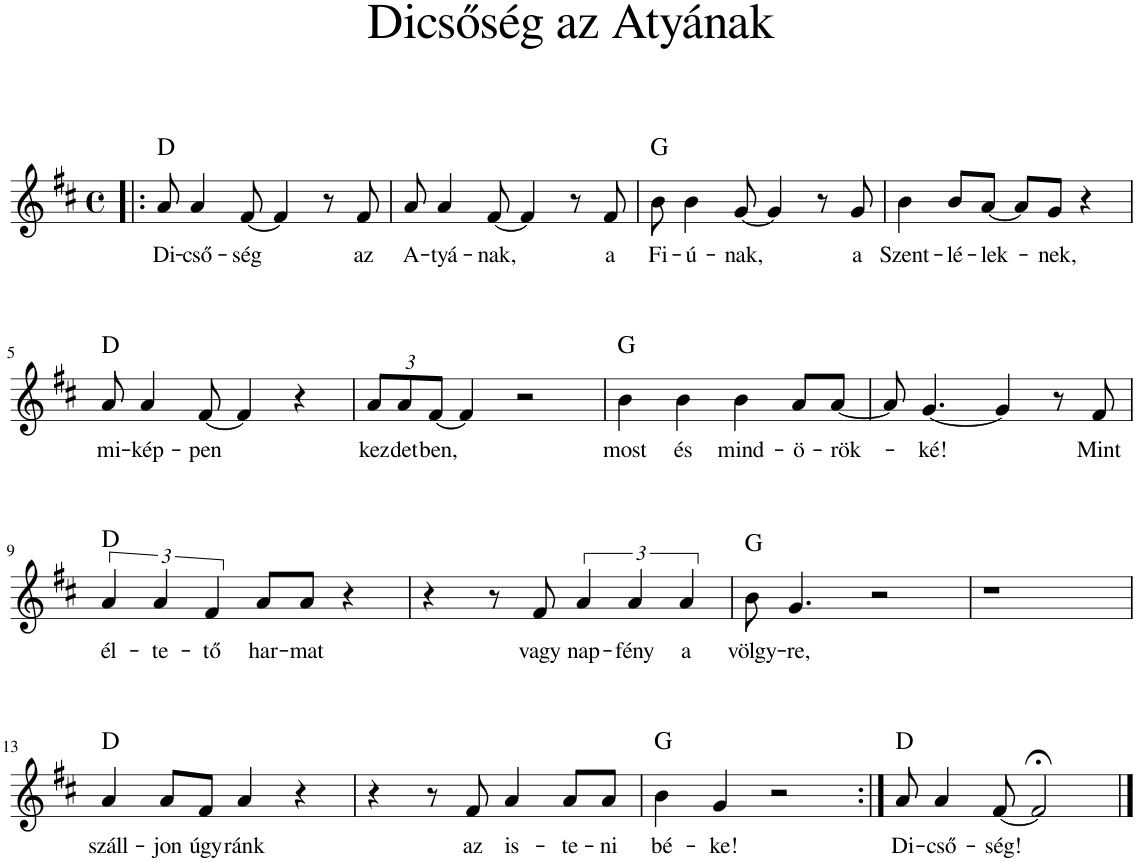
**kern	**text	**harte
*part1	*part1	*part1
*staff1	*staff1	*
*I"Piano	*	*
*I'Pno.	*	*
*clefG2	*	*
*k[f#c#]	*	*
*M4/4	*	*
*met(c)	*	*
=1!|:	=1!|:	=1!|:
!	!LO:LY:b	!
8a/	Di-	D:maj
!	!LO:LY:b	!
4a/	-cső-	.
!	!LO:LY:b	!
[8f#/	-ség	.
4f#/]	.	.
8r	.	.
!	!LO:LY:b	!
8f#/	az	.
=2	=2	=2
!	!LO:LY:b	!
8a/	A-	.
!	!LO:LY:b	!
4a/	-tyá-	.
!	!LO:LY:b	!
[8f#/	-nak,	.
4f#/]	.	.
8r	.	.
!	!LO:LY:b	!
8f#/	a	.
=3	=3	=3
!	!LO:LY:b	!
8b\	Fi-	G:maj
!	!LO:LY:b	!
4b\	-ú-	.
!	!LO:LY:b	!
[8g/	-nak,	.
4g/]	.	.
8r	.	.
!	!LO:LY:b	!
8g/	a	.
=4	=4	=4
!	!LO:LY:b	!
4b\	Szent-	.
!	!LO:LY:b	!
8b/L	-lé-	.
!	!LO:LY:b	!
[8a/J	-lek-	.
8a/L]	.	.
!	!LO:LY:b	!
8g/J	-nek,	.
4r	.	.
!!LO:LB:g=z
=5	=5	=5
!	!LO:LY:b	!
8a/	mi-	D:maj
!	!LO:LY:b	!
4a/	-kép-	.
!	!LO:LY:b	!
[8f#/	-pen	.
4f#/]	.	.
4r	.	.
=6	=6	=6
*Xbrackettup	*	*
!	!LO:LY:b	!
12a/L	kez-	.
!	!LO:LY:b	!
12a/	-det-	.
!	!LO:LY:b	!
[12f#/J	-ben,	.
4f#/]	.	.
2r	.	.
=7	=7	=7
!	!LO:LY:b	!
4b\	most	G:maj
!	!LO:LY:b	!
4b\	és	.
!	!LO:LY:b	!
4b\	mind-	.
!	!LO:LY:b	!
8a/L	-ö-	.
!	!LO:LY:b	!
[8a/J	-rök-	.
=8	=8	=8
8a/]	.	.
!	!LO:LY:b	!
[4.g/	-ké!	.
4g/]	.	.
8r	.	.
!	!LO:LY:b	!
8f#/	Mint	.
!!LO:LB:g=z
=9	=9	=9
*brackettup	*	*
!	!LO:LY:b	!
6a/	él-	D:maj
!	!LO:LY:b	!
6a/	-te-	.
!	!LO:LY:b	!
6f#/	-tő	.
!	!LO:LY:b	!
8a/L	har-	.
!	!LO:LY:b	!
8a/J	-mat	.
4r	.	.
=10	=10	=10
4r	.	.
8r	.	.
!	!LO:LY:b	!
8f#/	vagy	.
!	!LO:LY:b	!
6a/	nap-	.
!	!LO:LY:b	!
6a/	-fény	.
!	!LO:LY:b	!
6a/	a	.
=11	=11	=11
!	!LO:LY:b	!
8b\	völgy-	G:maj
!	!LO:LY:b	!
4.g/	-re,	.
2r	.	.
=12	=12	=12
1r	.	.
!!LO:LB:g=z
=13	=13	=13
!	!LO:LY:b	!
4a/	száll-	D:maj
!	!LO:LY:b	!
8a/L	-jon	.
!	!LO:LY:b	!
8f#/J	úgy	.
!	!LO:LY:b	!
4a/	ránk	.
4r	.	.
=14	=14	=14
4r	.	.
8r	.	.
!	!LO:LY:b	!
8f#/	az	.
!	!LO:LY:b	!
4a/	is-	.
!	!LO:LY:b	!
8a/L	-te-	.
!	!LO:LY:b	!
8a/J	-ni	.
=15	=15	=15
!	!LO:LY:b	!
4b\	bé-	G:maj
!	!LO:LY:b	!
4g/	-ke!	.
2r	.	.
=16:|!	=16:|!	=16:|!
!	!LO:LY:b	!
8a/	Di-	D:maj
!	!LO:LY:b	!
4a/	-cső-	.
!	!LO:LY:b	!
[8f#/	-ség!	.
2f#;</]	.	.
==	==	==
*-	*-	*-
